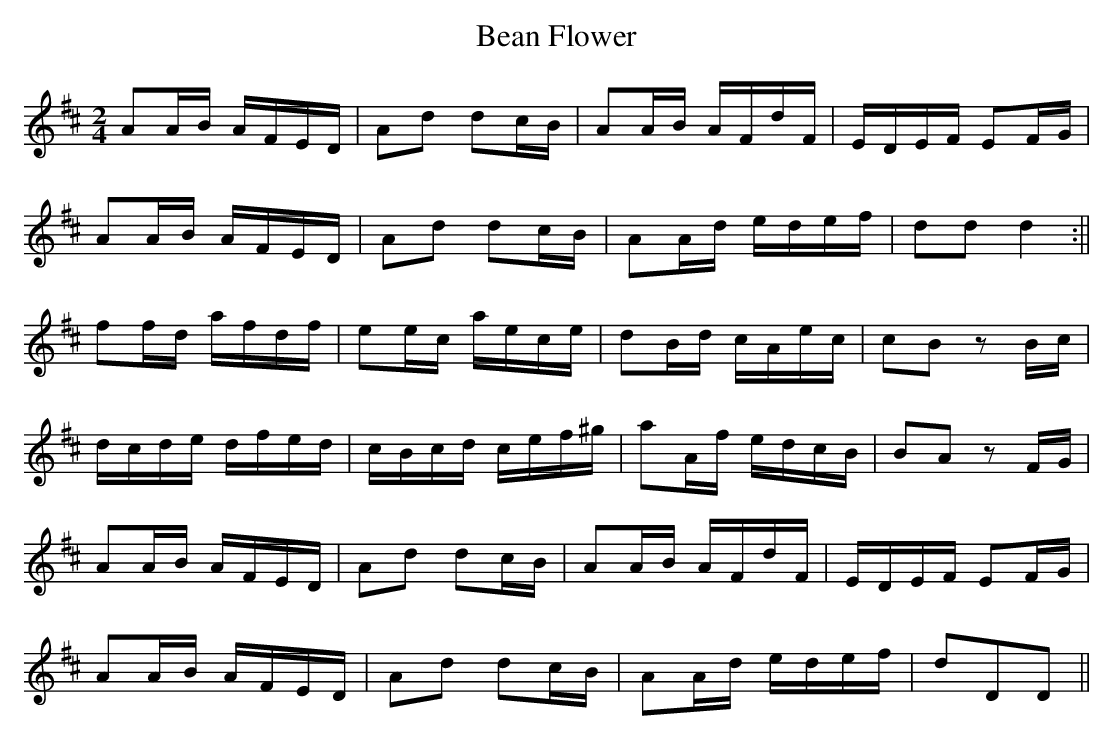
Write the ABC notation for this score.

X:1
T:Bean Flower
M:2/4
L:1/8
K:D
AA/B/ A/F/E/D/|Ad dc/B/|AA/B/ A/F/d/F/|E/D/E/F/ EF/G/|
AA/B/ A/F/E/D/|Ad dc/B/|AA/d/ e/d/e/f/|dd d2:||
ff/d/ a/f/d/f/|ee/c/ a/e/c/e/|dB/d/ c/A/e/c/|cB zB/c/|
d/c/d/e/ d/f/e/d/|c/B/c/d/ c/e/f/^g/|aA/f/ e/d/c/B/|BA zF/G/|
AA/B/ A/F/E/D/|Ad dc/B/|AA/B/ A/F/d/F/|E/D/E/F/ EF/G/|
AA/B/ A/F/E/D/|Ad dc/B/|AA/d/ e/d/e/f/|dDD||
